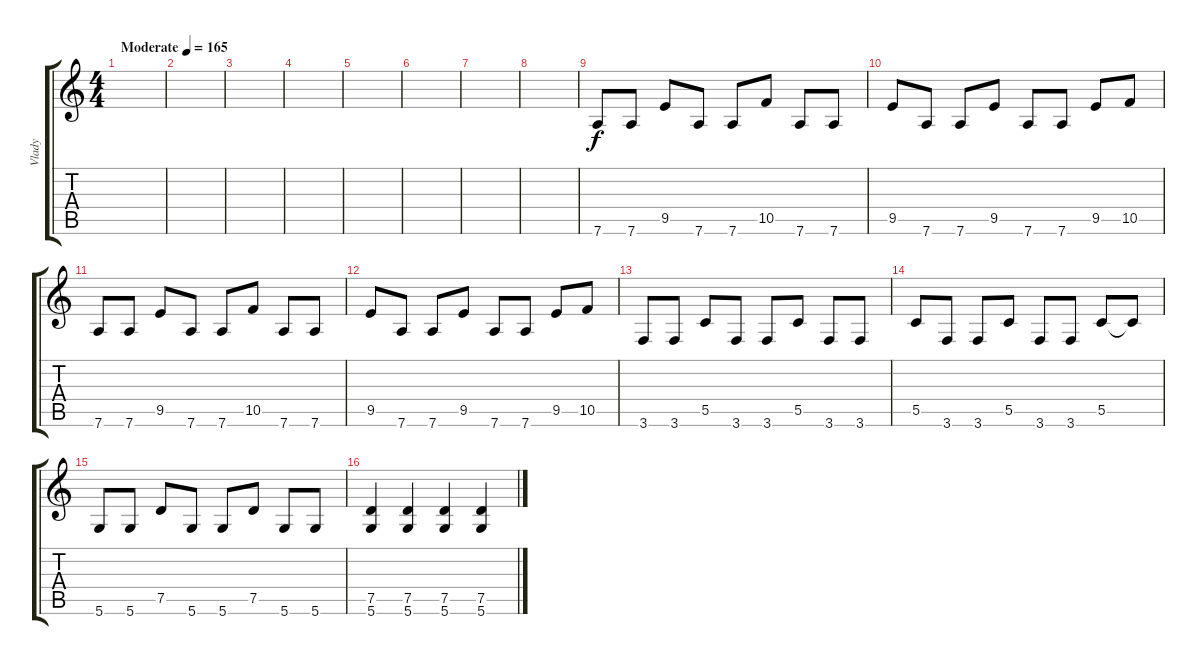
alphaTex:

\track ("Vlady" "Vlady") {instrument distortionguitar}
\staff {score tabs}
\tuning (D4 A3 F3 C3 G2 D2) {hide}
\ts (4 4)
\tempo (165 "Moderate")
\clef g2
\ks c
|
|
|
|
|
|
|
|
7.6.8 7.6.8 9.5.8 7.6.8 7.6.8 10.5.8 7.6.8 7.6.8 |
9.5.8 7.6.8 7.6.8 9.5.8 7.6.8 7.6.8 9.5.8 10.5.8 |
7.6.8 7.6.8 9.5.8 7.6.8 7.6.8 10.5.8 7.6.8 7.6.8 |
9.5.8 7.6.8 7.6.8 9.5.8 7.6.8 7.6.8 9.5.8 10.5.8 |
3.6.8 3.6.8 5.5.8 3.6.8 3.6.8 5.5.8 3.6.8 3.6.8 |
5.5.8 3.6.8 3.6.8 5.5.8 3.6.8 3.6.8 5.5.8 5.5{t}.8 |
5.6.8 5.6.8 7.5.8 5.6.8 5.6.8 7.5.8 5.6.8 5.6.8 |
(7.5 5.6).4 (7.5 5.6).4 (7.5 5.6).4 (7.5 5.6).4
